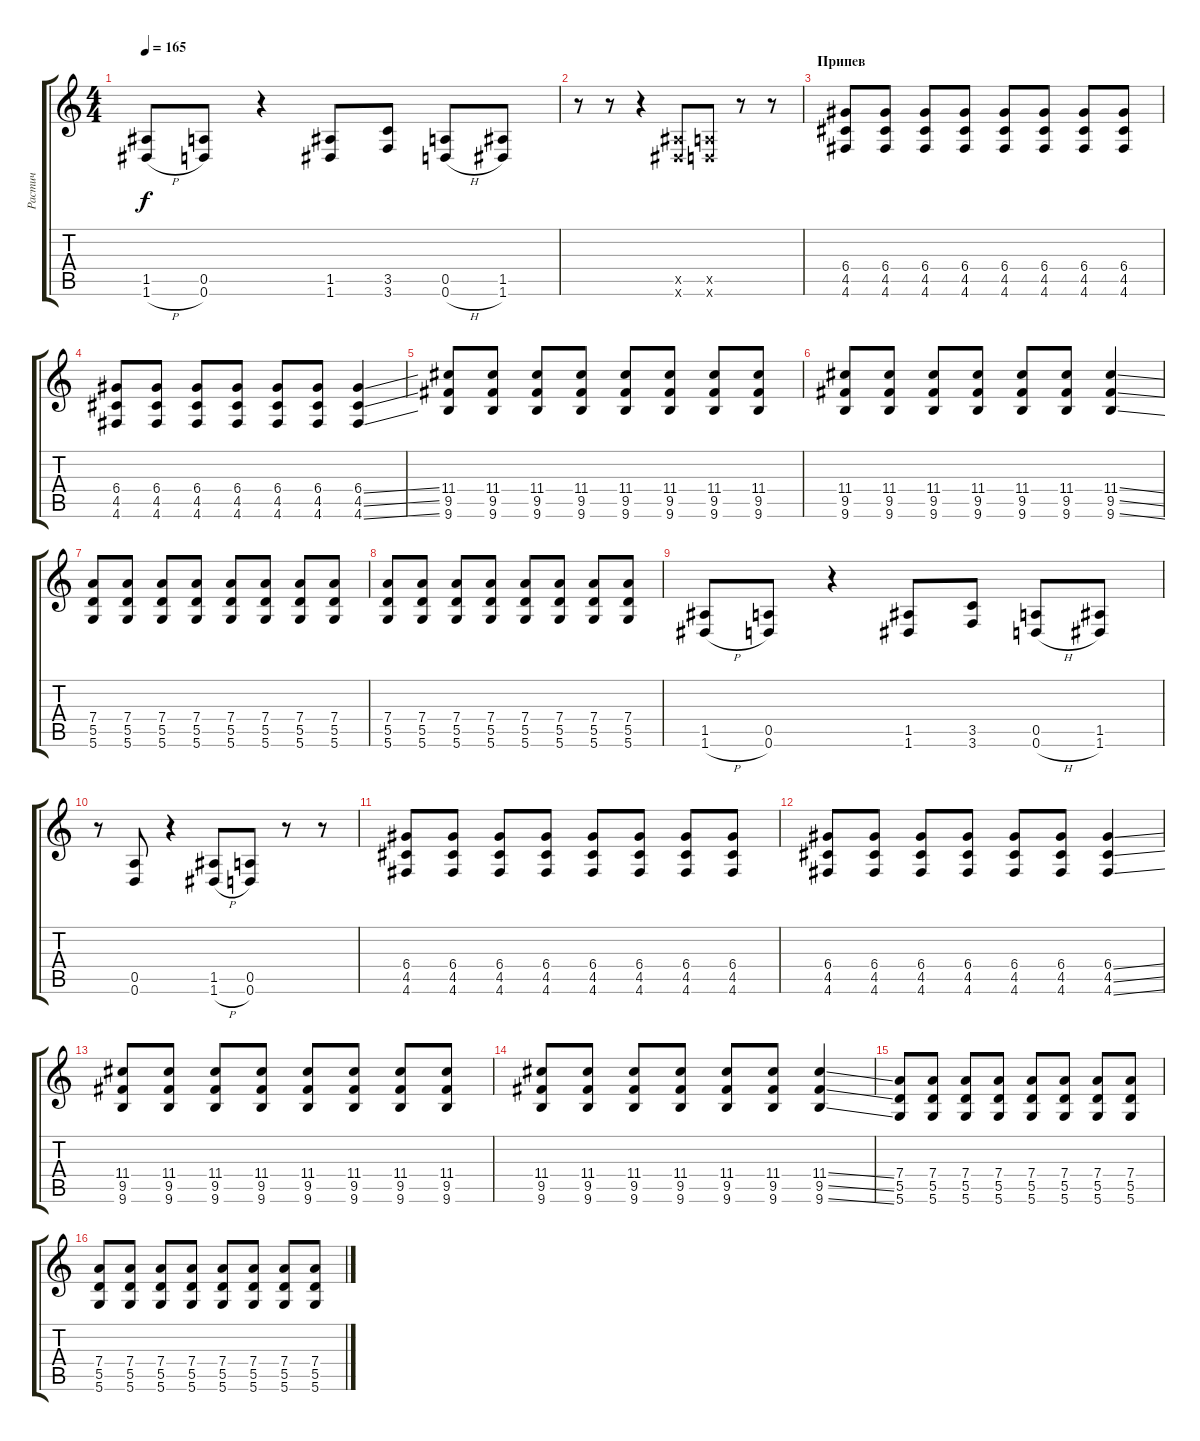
\track ("Растич" "Растич") {instrument distortionguitar}
\staff {score tabs}
\tuning (E4 B3 G3 D3 A2 D2) {hide}
\ts (4 4)
\tempo 165
\clef g2
\ks c
(1.5 1.6{h}).8{dy f} (0.5 0.6).8 r.4 (1.5 1.6).8 (3.5 3.6).8 (0.5 0.6{h}).8 (1.5 1.6).8 |
r.8 r.8 r.4{instrument distortionguitar} (1.5{x} 1.6{x}).8 (0.5{x} 0.6{x}).8 r.8 r.8 |
\section ("" "Припев")
(6.4 4.5 4.6).8 (6.4 4.5 4.6).8 (6.4 4.5 4.6).8 (6.4 4.5 4.6).8 (6.4 4.5 4.6).8 (6.4 4.5 4.6).8 (6.4 4.5 4.6).8 (6.4 4.5 4.6).8 |
(6.4 4.5 4.6).8 (6.4 4.5 4.6).8 (6.4 4.5 4.6).8 (6.4 4.5 4.6).8 (6.4 4.5 4.6).8 (6.4 4.5 4.6).8 (6.4{ss} 4.5{ss} 4.6{ss}).4 |
(11.4 9.5 9.6).8 (11.4 9.5 9.6).8 (11.4 9.5 9.6).8 (11.4 9.5 9.6).8 (11.4 9.5 9.6).8 (11.4 9.5 9.6).8 (11.4 9.5 9.6).8 (11.4 9.5 9.6).8 |
(11.4 9.5 9.6).8 (11.4 9.5 9.6).8 (11.4 9.5 9.6).8 (11.4 9.5 9.6).8 (11.4 9.5 9.6).8 (11.4 9.5 9.6).8 (11.4{ss} 9.5{ss} 9.6{ss}).4 |
(7.4 5.5 5.6).8 (7.4 5.5 5.6).8 (7.4 5.5 5.6).8 (7.4 5.5 5.6).8 (7.4 5.5 5.6).8 (7.4 5.5 5.6).8 (7.4 5.5 5.6).8 (7.4 5.5 5.6).8 |
(7.4 5.5 5.6).8 (7.4 5.5 5.6).8 (7.4 5.5 5.6).8 (7.4 5.5 5.6).8 (7.4 5.5 5.6).8 (7.4 5.5 5.6).8 (7.4 5.5 5.6).8 (7.4 5.5 5.6).8 |
(1.5 1.6{h}).8{instrument overdrivenguitar} (0.5 0.6).8 r.4 (1.5 1.6).8 (3.5 3.6).8 (0.5 0.6{h}).8 (1.5 1.6).8 |
r.8 (0.5 0.6).8 r.4 (1.5 1.6{h}).8 (0.5 0.6).8 r.8 r.8 |
(6.4 4.5 4.6).8 (6.4 4.5 4.6).8 (6.4 4.5 4.6).8 (6.4 4.5 4.6).8 (6.4 4.5 4.6).8 (6.4 4.5 4.6).8 (6.4 4.5 4.6).8 (6.4 4.5 4.6).8 |
(6.4 4.5 4.6).8 (6.4 4.5 4.6).8 (6.4 4.5 4.6).8 (6.4 4.5 4.6).8 (6.4 4.5 4.6).8 (6.4 4.5 4.6).8 (6.4{ss} 4.5{ss} 4.6{ss}).4 |
(11.4 9.5 9.6).8 (11.4 9.5 9.6).8 (11.4 9.5 9.6).8 (11.4 9.5 9.6).8 (11.4 9.5 9.6).8 (11.4 9.5 9.6).8 (11.4 9.5 9.6).8 (11.4 9.5 9.6).8 |
(11.4 9.5 9.6).8 (11.4 9.5 9.6).8 (11.4 9.5 9.6).8 (11.4 9.5 9.6).8 (11.4 9.5 9.6).8 (11.4 9.5 9.6).8 (11.4{ss} 9.5{ss} 9.6{ss}).4 |
(7.4 5.5 5.6).8 (7.4 5.5 5.6).8 (7.4 5.5 5.6).8 (7.4 5.5 5.6).8 (7.4 5.5 5.6).8 (7.4 5.5 5.6).8 (7.4 5.5 5.6).8 (7.4 5.5 5.6).8 |
(7.4 5.5 5.6).8 (7.4 5.5 5.6).8 (7.4 5.5 5.6).8 (7.4 5.5 5.6).8 (7.4 5.5 5.6).8 (7.4 5.5 5.6).8 (7.4 5.5 5.6).8 (7.4 5.5 5.6).8
